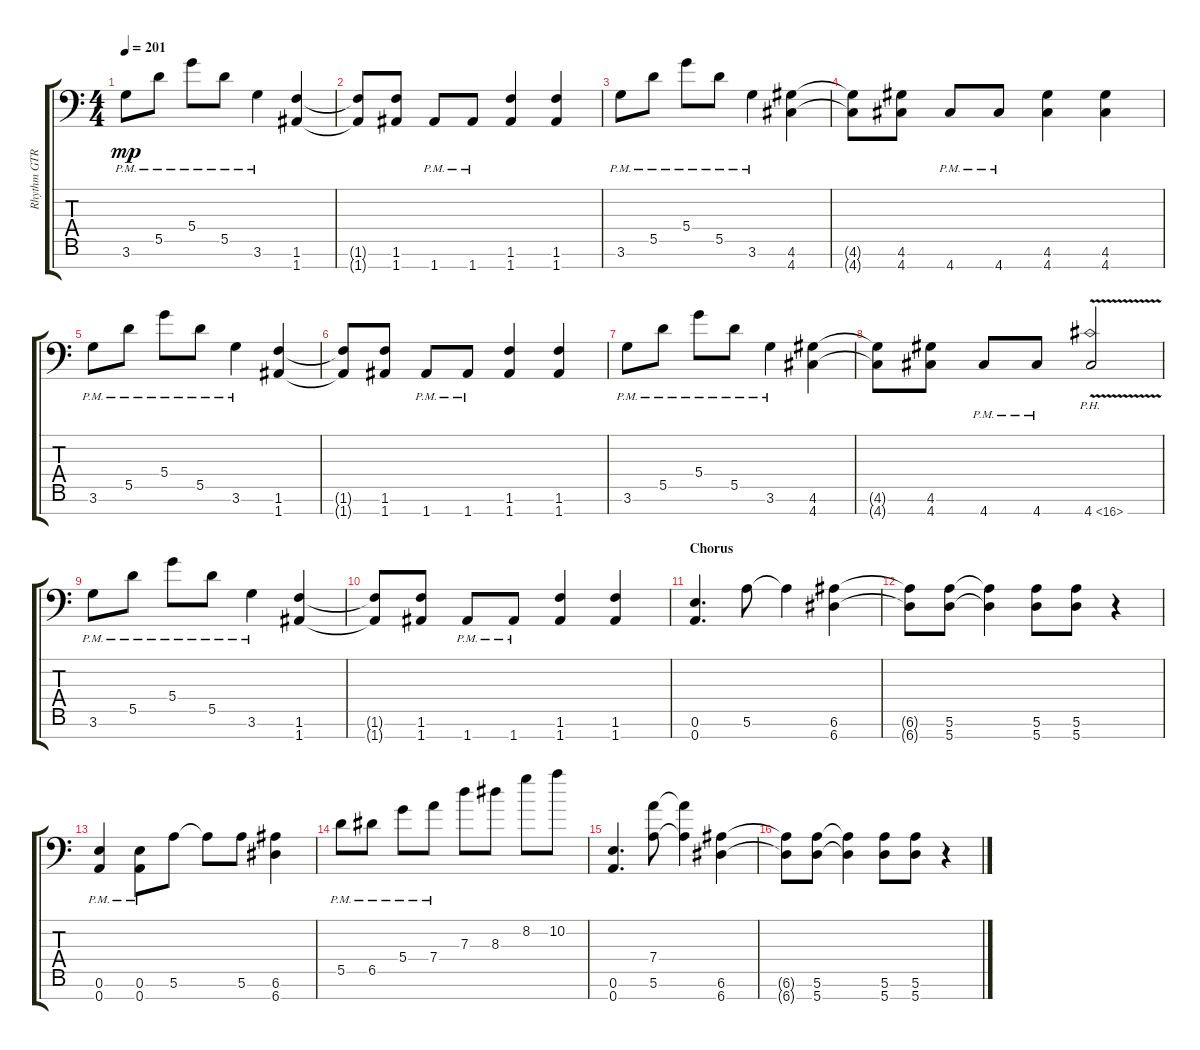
\track ("Rhythm GTR 2" "Rhythm GTR") {instrument distortionguitar}
\staff {score tabs}
\tuning (E4 B3 G3 D3 A2 E2 A1) {hide}
\ts (4 4)
\tempo 201
\clef f4
\ks aminor
3.6{pm}.8{dy mp} 5.5{pm}.8 5.4{pm}.8 5.5{pm}.8 3.6{pm}.4 (1.6 1.7).4 |
(1.6{t} 1.7{t}).8 (1.6 1.7).8 1.7{pm}.8 1.7{pm}.8 (1.6 1.7).4 (1.6 1.7).4 |
3.6{pm}.8 5.5{pm}.8 5.4{pm}.8 5.5{pm}.8 3.6{pm}.4 (4.6 4.7).4 |
(4.6{t} 4.7{t}).8 (4.6 4.7).8 4.7{pm}.8 4.7{pm}.8 (4.6 4.7).4 (4.6 4.7).4 |
3.6{pm}.8 5.5{pm}.8 5.4{pm}.8 5.5{pm}.8 3.6{pm}.4 (1.6 1.7).4 |
(1.6{t} 1.7{t}).8 (1.6 1.7).8 1.7{pm}.8 1.7{pm}.8 (1.6 1.7).4 (1.6 1.7).4 |
3.6{pm}.8 5.5{pm}.8 5.4{pm}.8 5.5{pm}.8 3.6{pm}.4 (4.6 4.7).4 |
(4.6{t} 4.7{t}).8 (4.6 4.7).8 4.7{pm}.8 4.7{pm}.8 4.7{ph 12 v}.2 |
3.6{pm}.8 5.5{pm}.8 5.4{pm}.8 5.5{pm}.8 3.6{pm}.4 (1.6 1.7).4 |
(1.6{t} 1.7{t}).8 (1.6 1.7).8 1.7{pm}.8 1.7{pm}.8 (1.6 1.7).4 (1.6 1.7).4 |
\section ("" "Chorus")
(0.6 0.7).4{d} 5.6.8 5.6{t}.4 (6.6 6.7).4 |
(6.6{t} 6.7{t}).8 (5.6 5.7).8 (5.6{t} 5.7{t}).4 (5.6 5.7).8 (5.6 5.7).8 r.4 |
(0.6{pm} 0.7{pm}).4 (0.6{pm} 0.7{pm}).8 5.6.8 5.6{t}.8 5.6.8 (6.6 6.7).4 |
5.5{pm}.8 6.5{pm}.8 5.4{pm}.8 7.4{pm}.8 7.3.8 8.3.8 8.2.8 10.2.8 |
(0.6 0.7).4{d} (7.4 5.6).8 (7.4{t} 5.6{t}).4 (6.6 6.7).4 |
(6.6{t} 6.7{t}).8 (5.6 5.7).8 (5.6{t} 5.7{t}).4 (5.6 5.7).8 (5.6 5.7).8 r.4
